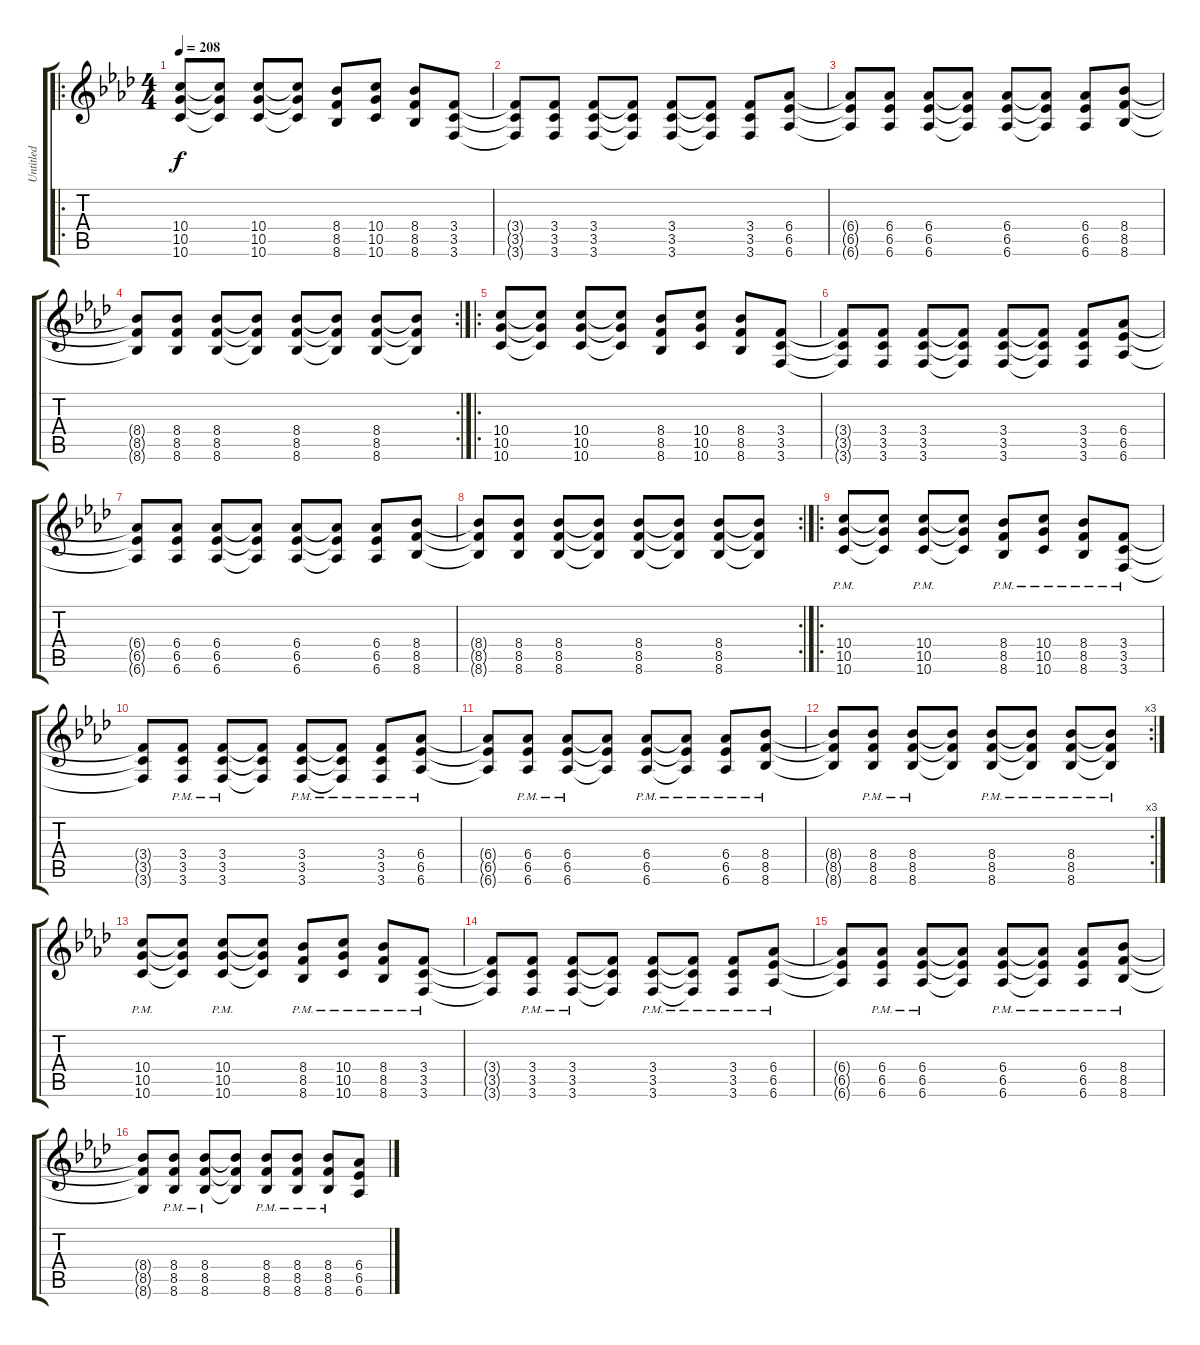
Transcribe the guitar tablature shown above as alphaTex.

\track ("Untitled" "Untitled") {instrument distortionguitar}
\staff {score tabs}
\tuning (E4 B3 G3 D3 A2 D2) {hide}
\ro
\ts (4 4)
\tempo 208
\clef g2
\ks ab
(10.4 10.5 10.6).8{dy f instrument distortionguitar} (10.4{t} 10.5{t} 10.6{t}).8 (10.4 10.5 10.6).8 (10.4{t} 10.5{t} 10.6{t}).8 (8.4 8.5 8.6).8 (10.4 10.5 10.6).8 (8.4 8.5 8.6).8 (3.4 3.5 3.6).8 |
(3.4{t} 3.5{t} 3.6{t}).8 (3.4 3.5 3.6).8 (3.4 3.5 3.6).8 (3.4{t} 3.5{t} 3.6{t}).8 (3.4 3.5 3.6).8 (3.4{t} 3.5{t} 3.6{t}).8 (3.4 3.5 3.6).8 (6.4 6.5 6.6).8 |
(6.4{t} 6.5{t} 6.6{t}).8 (6.4 6.5 6.6).8 (6.4 6.5 6.6).8 (6.4{t} 6.5{t} 6.6{t}).8 (6.4 6.5 6.6).8 (6.4{t} 6.5{t} 6.6{t}).8 (6.4 6.5 6.6).8 (8.4 8.5 8.6).8 |
\rc 2
(8.4{t} 8.5{t} 8.6{t}).8 (8.4 8.5 8.6).8 (8.4 8.5 8.6).8 (8.4{t} 8.5{t} 8.6{t}).8 (8.4 8.5 8.6).8 (8.4{t} 8.5{t} 8.6{t}).8 (8.4 8.5 8.6).8 (8.4{t} 8.5{t} 8.6{t}).8 |
\ro
(10.4 10.5 10.6).8 (10.4{t} 10.5{t} 10.6{t}).8 (10.4 10.5 10.6).8 (10.4{t} 10.5{t} 10.6{t}).8 (8.4 8.5 8.6).8 (10.4 10.5 10.6).8 (8.4 8.5 8.6).8 (3.4 3.5 3.6).8 |
(3.4{t} 3.5{t} 3.6{t}).8 (3.4 3.5 3.6).8 (3.4 3.5 3.6).8 (3.4{t} 3.5{t} 3.6{t}).8 (3.4 3.5 3.6).8 (3.4{t} 3.5{t} 3.6{t}).8 (3.4 3.5 3.6).8 (6.4 6.5 6.6).8 |
(6.4{t} 6.5{t} 6.6{t}).8 (6.4 6.5 6.6).8 (6.4 6.5 6.6).8 (6.4{t} 6.5{t} 6.6{t}).8 (6.4 6.5 6.6).8 (6.4{t} 6.5{t} 6.6{t}).8 (6.4 6.5 6.6).8 (8.4 8.5 8.6).8 |
\rc 2
(8.4{t} 8.5{t} 8.6{t}).8 (8.4 8.5 8.6).8 (8.4 8.5 8.6).8 (8.4{t} 8.5{t} 8.6{t}).8 (8.4 8.5 8.6).8 (8.4{t} 8.5{t} 8.6{t}).8 (8.4 8.5 8.6).8 (8.4{t} 8.5{t} 8.6{t}).8 |
\ro
(10.4{pm} 10.5{pm} 10.6{pm}).8 (10.4{t} 10.5{t} 10.6{t}).8 (10.4{pm} 10.5{pm} 10.6{pm}).8 (10.4{t} 10.5{t} 10.6{t}).8 (8.4{pm} 8.5{pm} 8.6{pm}).8 (10.4{pm} 10.5{pm} 10.6{pm}).8 (8.4{pm} 8.5{pm} 8.6{pm}).8 (3.4{pm} 3.5{pm} 3.6{pm}).8 |
(3.4{t} 3.5{t} 3.6{t}).8 (3.4{pm} 3.5{pm} 3.6{pm}).8 (3.4{pm} 3.5{pm} 3.6{pm}).8 (3.4{t} 3.5{t} 3.6{t}).8 (3.4{pm} 3.5{pm} 3.6{pm}).8 (3.4{pm t} 3.5{pm t} 3.6{pm t}).8 (3.4{pm} 3.5{pm} 3.6{pm}).8 (6.4{pm} 6.5{pm} 6.6{pm}).8 |
(6.4{t} 6.5{t} 6.6{t}).8 (6.4{pm} 6.5{pm} 6.6{pm}).8 (6.4{pm} 6.5{pm} 6.6{pm}).8 (6.4{t} 6.5{t} 6.6{t}).8 (6.4{pm} 6.5{pm} 6.6{pm}).8 (6.4{pm t} 6.5{pm t} 6.6{pm t}).8 (6.4{pm} 6.5{pm} 6.6{pm}).8 (8.4{pm} 8.5{pm} 8.6{pm}).8 |
\rc 3
(8.4{t} 8.5{t} 8.6{t}).8 (8.4{pm} 8.5{pm} 8.6{pm}).8 (8.4{pm} 8.5{pm} 8.6{pm}).8 (8.4{t} 8.5{t} 8.6{t}).8 (8.4{pm} 8.5{pm} 8.6{pm}).8 (8.4{pm t} 8.5{pm t} 8.6{pm t}).8 (8.4{pm} 8.5{pm} 8.6{pm}).8 (8.4{pm t} 8.5{pm t} 8.6{pm t}).8 |
(10.4{pm} 10.5{pm} 10.6{pm}).8 (10.4{t} 10.5{t} 10.6{t}).8 (10.4{pm} 10.5{pm} 10.6{pm}).8 (10.4{t} 10.5{t} 10.6{t}).8 (8.4{pm} 8.5{pm} 8.6{pm}).8 (10.4{pm} 10.5{pm} 10.6{pm}).8 (8.4{pm} 8.5{pm} 8.6{pm}).8 (3.4{pm} 3.5{pm} 3.6{pm}).8 |
(3.4{t} 3.5{t} 3.6{t}).8 (3.4{pm} 3.5{pm} 3.6{pm}).8 (3.4{pm} 3.5{pm} 3.6{pm}).8 (3.4{t} 3.5{t} 3.6{t}).8 (3.4{pm} 3.5{pm} 3.6{pm}).8 (3.4{pm t} 3.5{pm t} 3.6{pm t}).8 (3.4{pm} 3.5{pm} 3.6{pm}).8 (6.4{pm} 6.5{pm} 6.6{pm}).8 |
(6.4{t} 6.5{t} 6.6{t}).8 (6.4{pm} 6.5{pm} 6.6{pm}).8 (6.4{pm} 6.5{pm} 6.6{pm}).8 (6.4{t} 6.5{t} 6.6{t}).8 (6.4{pm} 6.5{pm} 6.6{pm}).8 (6.4{pm t} 6.5{pm t} 6.6{pm t}).8 (6.4{pm} 6.5{pm} 6.6{pm}).8 (8.4{pm} 8.5{pm} 8.6{pm}).8 |
(8.4{t} 8.5{t} 8.6{t}).8 (8.4{pm} 8.5{pm} 8.6{pm}).8 (8.4{pm} 8.5{pm} 8.6{pm}).8 (8.4{t} 8.5{t} 8.6{t}).8 (8.4{pm} 8.5{pm} 8.6{pm}).8 (8.4{pm} 8.5{pm} 8.6{pm}).8 (8.4{pm} 8.5{pm} 8.6{pm}).8 (6.4 6.5 6.6).8
